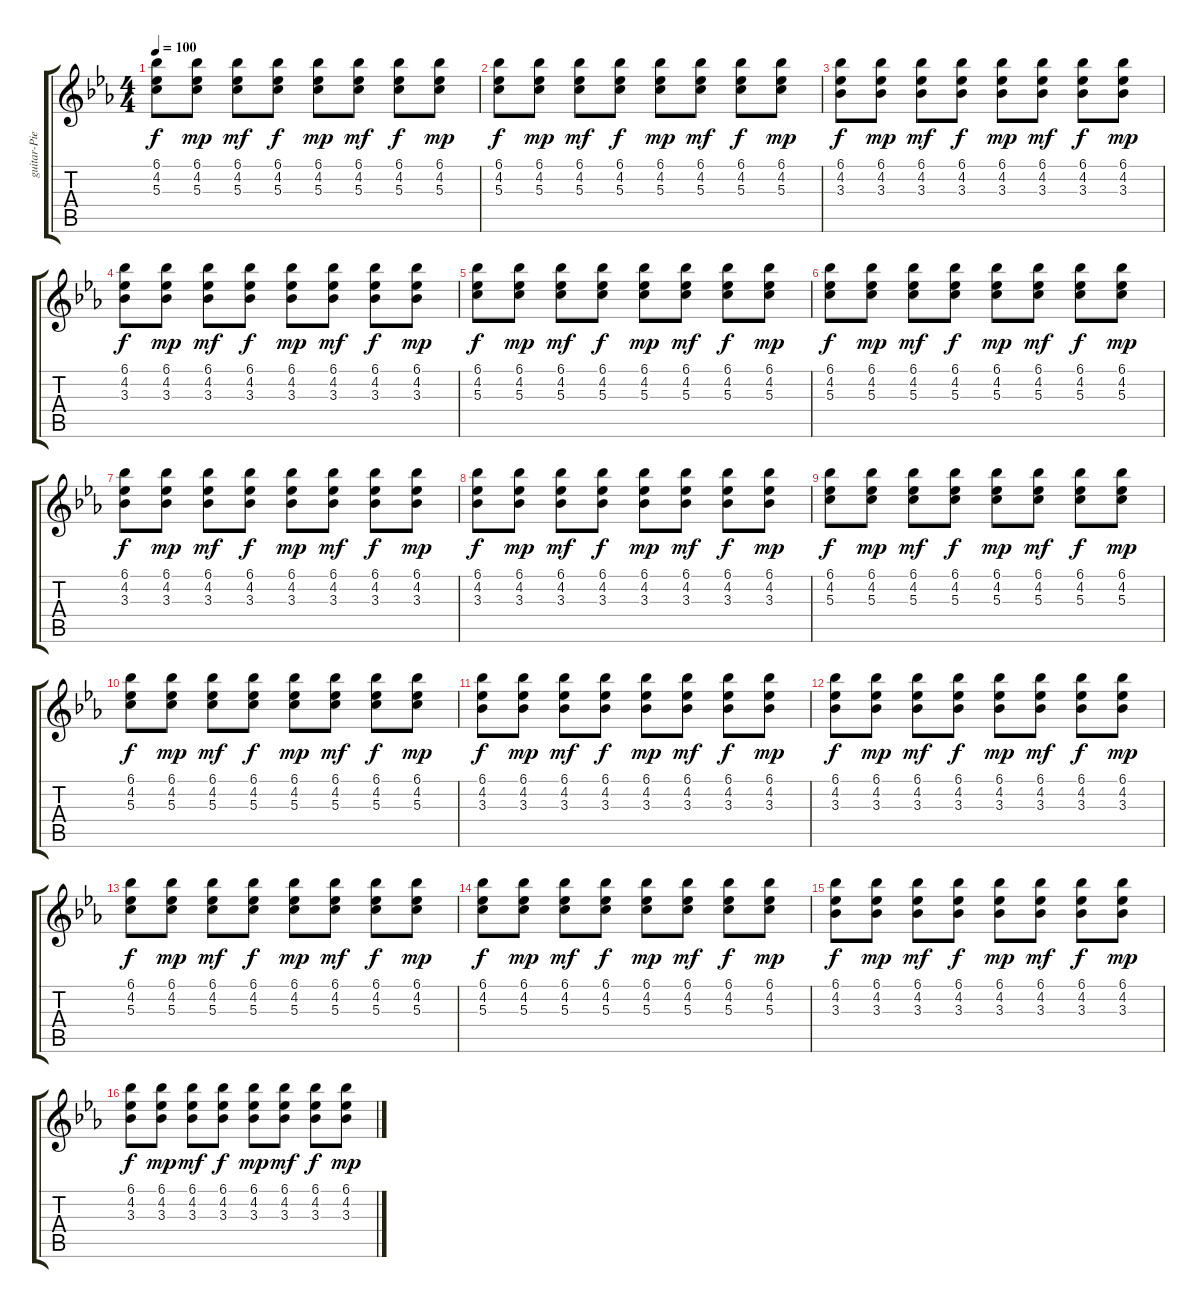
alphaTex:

\track ("guitar-Pier Gonella" "guitar-Pie") {instrument distortionguitar}
\staff {score tabs}
\tuning (E4 B3 G3 D3 A2 E2) {hide}
\ts (4 4)
\tempo 100
\clef g2
\ks eb
(6.1 4.2 5.3).8{dy f instrument distortionguitar} (6.1 4.2 5.3).8{dy mp} (6.1 4.2 5.3).8{dy mf} (6.1 4.2 5.3).8{dy f} (6.1 4.2 5.3).8{dy mp} (6.1 4.2 5.3).8{dy mf} (6.1 4.2 5.3).8{dy f} (6.1 4.2 5.3).8{dy mp} |
(6.1 4.2 5.3).8{dy f} (6.1 4.2 5.3).8{dy mp} (6.1 4.2 5.3).8{dy mf} (6.1 4.2 5.3).8{dy f} (6.1 4.2 5.3).8{dy mp} (6.1 4.2 5.3).8{dy mf} (6.1 4.2 5.3).8{dy f} (6.1 4.2 5.3).8{dy mp} |
(6.1 4.2 3.3).8{dy f} (6.1 4.2 3.3).8{dy mp} (6.1 4.2 3.3).8{dy mf} (6.1 4.2 3.3).8{dy f} (6.1 4.2 3.3).8{dy mp} (6.1 4.2 3.3).8{dy mf} (6.1 4.2 3.3).8{dy f} (6.1 4.2 3.3).8{dy mp} |
(6.1 4.2 3.3).8{dy f} (6.1 4.2 3.3).8{dy mp} (6.1 4.2 3.3).8{dy mf} (6.1 4.2 3.3).8{dy f} (6.1 4.2 3.3).8{dy mp} (6.1 4.2 3.3).8{dy mf} (6.1 4.2 3.3).8{dy f} (6.1 4.2 3.3).8{dy mp} |
(6.1 4.2 5.3).8{dy f} (6.1 4.2 5.3).8{dy mp} (6.1 4.2 5.3).8{dy mf} (6.1 4.2 5.3).8{dy f} (6.1 4.2 5.3).8{dy mp} (6.1 4.2 5.3).8{dy mf} (6.1 4.2 5.3).8{dy f} (6.1 4.2 5.3).8{dy mp} |
(6.1 4.2 5.3).8{dy f} (6.1 4.2 5.3).8{dy mp} (6.1 4.2 5.3).8{dy mf} (6.1 4.2 5.3).8{dy f} (6.1 4.2 5.3).8{dy mp} (6.1 4.2 5.3).8{dy mf} (6.1 4.2 5.3).8{dy f} (6.1 4.2 5.3).8{dy mp} |
(6.1 4.2 3.3).8{dy f} (6.1 4.2 3.3).8{dy mp} (6.1 4.2 3.3).8{dy mf} (6.1 4.2 3.3).8{dy f} (6.1 4.2 3.3).8{dy mp} (6.1 4.2 3.3).8{dy mf} (6.1 4.2 3.3).8{dy f} (6.1 4.2 3.3).8{dy mp} |
(6.1 4.2 3.3).8{dy f} (6.1 4.2 3.3).8{dy mp} (6.1 4.2 3.3).8{dy mf} (6.1 4.2 3.3).8{dy f} (6.1 4.2 3.3).8{dy mp} (6.1 4.2 3.3).8{dy mf} (6.1 4.2 3.3).8{dy f} (6.1 4.2 3.3).8{dy mp} |
(6.1 4.2 5.3).8{dy f instrument distortionguitar} (6.1 4.2 5.3).8{dy mp} (6.1 4.2 5.3).8{dy mf} (6.1 4.2 5.3).8{dy f} (6.1 4.2 5.3).8{dy mp} (6.1 4.2 5.3).8{dy mf} (6.1 4.2 5.3).8{dy f} (6.1 4.2 5.3).8{dy mp} |
(6.1 4.2 5.3).8{dy f} (6.1 4.2 5.3).8{dy mp} (6.1 4.2 5.3).8{dy mf} (6.1 4.2 5.3).8{dy f} (6.1 4.2 5.3).8{dy mp} (6.1 4.2 5.3).8{dy mf} (6.1 4.2 5.3).8{dy f} (6.1 4.2 5.3).8{dy mp} |
(6.1 4.2 3.3).8{dy f} (6.1 4.2 3.3).8{dy mp} (6.1 4.2 3.3).8{dy mf} (6.1 4.2 3.3).8{dy f} (6.1 4.2 3.3).8{dy mp} (6.1 4.2 3.3).8{dy mf} (6.1 4.2 3.3).8{dy f} (6.1 4.2 3.3).8{dy mp} |
(6.1 4.2 3.3).8{dy f} (6.1 4.2 3.3).8{dy mp} (6.1 4.2 3.3).8{dy mf} (6.1 4.2 3.3).8{dy f} (6.1 4.2 3.3).8{dy mp} (6.1 4.2 3.3).8{dy mf} (6.1 4.2 3.3).8{dy f} (6.1 4.2 3.3).8{dy mp} |
(6.1 4.2 5.3).8{dy f} (6.1 4.2 5.3).8{dy mp} (6.1 4.2 5.3).8{dy mf} (6.1 4.2 5.3).8{dy f} (6.1 4.2 5.3).8{dy mp} (6.1 4.2 5.3).8{dy mf} (6.1 4.2 5.3).8{dy f} (6.1 4.2 5.3).8{dy mp} |
(6.1 4.2 5.3).8{dy f} (6.1 4.2 5.3).8{dy mp} (6.1 4.2 5.3).8{dy mf} (6.1 4.2 5.3).8{dy f} (6.1 4.2 5.3).8{dy mp} (6.1 4.2 5.3).8{dy mf} (6.1 4.2 5.3).8{dy f} (6.1 4.2 5.3).8{dy mp} |
(6.1 4.2 3.3).8{dy f} (6.1 4.2 3.3).8{dy mp} (6.1 4.2 3.3).8{dy mf} (6.1 4.2 3.3).8{dy f} (6.1 4.2 3.3).8{dy mp} (6.1 4.2 3.3).8{dy mf} (6.1 4.2 3.3).8{dy f} (6.1 4.2 3.3).8{dy mp} |
(6.1 4.2 3.3).8{dy f} (6.1 4.2 3.3).8{dy mp} (6.1 4.2 3.3).8{dy mf} (6.1 4.2 3.3).8{dy f} (6.1 4.2 3.3).8{dy mp} (6.1 4.2 3.3).8{dy mf} (6.1 4.2 3.3).8{dy f} (6.1 4.2 3.3).8{dy mp}
